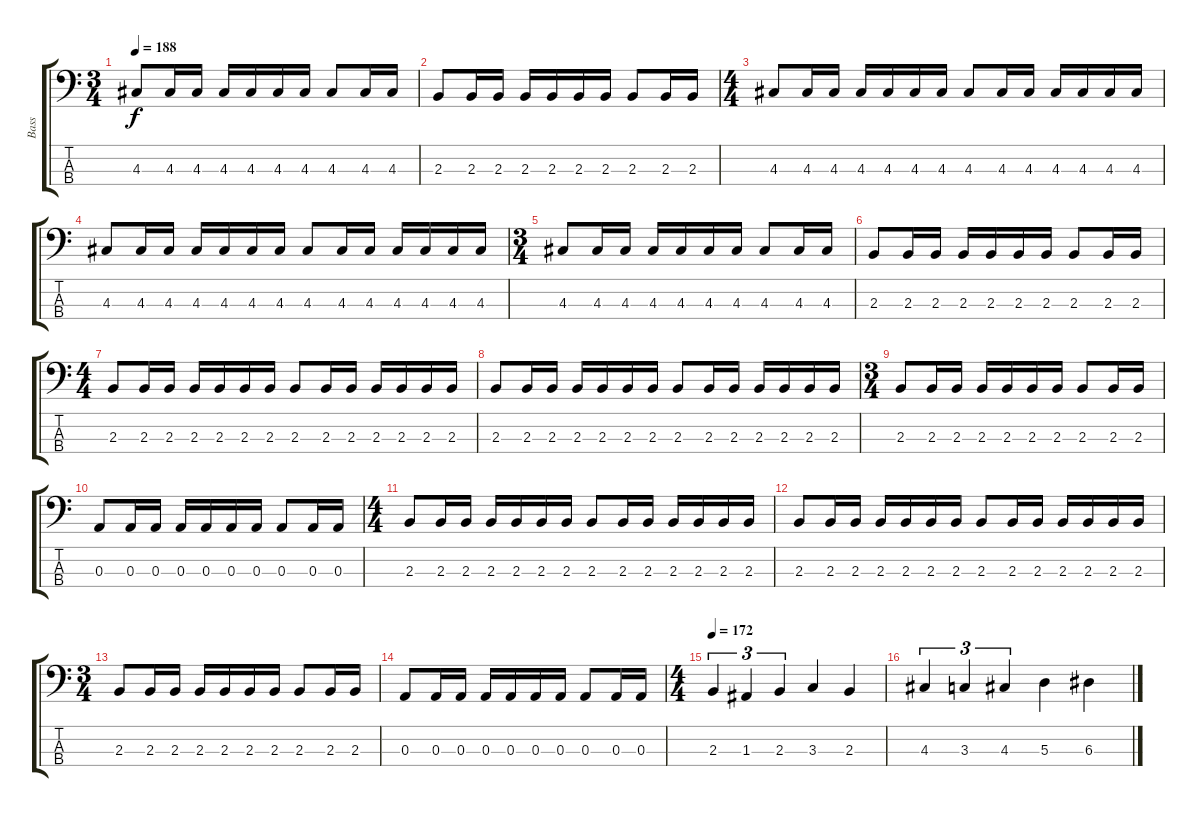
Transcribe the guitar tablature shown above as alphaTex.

\track ("Bass" "Bass") {instrument electricbassfinger}
\staff {score tabs}
\tuning (G2 D2 A1 E1) {hide}
\ts (3 4)
\tempo 188
\clef f4
\ks c
4.3.8{dy f} 4.3.16 4.3.16 4.3.16 4.3.16 4.3.16 4.3.16 4.3.8 4.3.16 4.3.16 |
2.3.8 2.3.16 2.3.16 2.3.16 2.3.16 2.3.16 2.3.16 2.3.8 2.3.16 2.3.16 |
\ts (4 4)
4.3.8 4.3.16 4.3.16 4.3.16 4.3.16 4.3.16 4.3.16 4.3.8 4.3.16 4.3.16 4.3.16 4.3.16 4.3.16 4.3.16 |
4.3.8 4.3.16 4.3.16 4.3.16 4.3.16 4.3.16 4.3.16 4.3.8 4.3.16 4.3.16 4.3.16 4.3.16 4.3.16 4.3.16 |
\ts (3 4)
4.3.8 4.3.16 4.3.16 4.3.16 4.3.16 4.3.16 4.3.16 4.3.8 4.3.16 4.3.16 |
2.3.8 2.3.16 2.3.16 2.3.16 2.3.16 2.3.16 2.3.16 2.3.8 2.3.16 2.3.16 |
\ts (4 4)
2.3.8 2.3.16 2.3.16 2.3.16 2.3.16 2.3.16 2.3.16 2.3.8 2.3.16 2.3.16 2.3.16 2.3.16 2.3.16 2.3.16 |
2.3.8 2.3.16 2.3.16 2.3.16 2.3.16 2.3.16 2.3.16 2.3.8 2.3.16 2.3.16 2.3.16 2.3.16 2.3.16 2.3.16 |
\ts (3 4)
2.3.8 2.3.16 2.3.16 2.3.16 2.3.16 2.3.16 2.3.16 2.3.8 2.3.16 2.3.16 |
0.3.8 0.3.16 0.3.16 0.3.16 0.3.16 0.3.16 0.3.16 0.3.8 0.3.16 0.3.16 |
\ts (4 4)
2.3.8 2.3.16 2.3.16 2.3.16 2.3.16 2.3.16 2.3.16 2.3.8 2.3.16 2.3.16 2.3.16 2.3.16 2.3.16 2.3.16 |
2.3.8 2.3.16 2.3.16 2.3.16 2.3.16 2.3.16 2.3.16 2.3.8 2.3.16 2.3.16 2.3.16 2.3.16 2.3.16 2.3.16 |
\ts (3 4)
2.3.8 2.3.16 2.3.16 2.3.16 2.3.16 2.3.16 2.3.16 2.3.8 2.3.16 2.3.16 |
0.3.8 0.3.16 0.3.16 0.3.16 0.3.16 0.3.16 0.3.16 0.3.8 0.3.16 0.3.16 |
\ts (4 4)
\tempo 172
2.3.4{tu (3 2)} 1.3.4{tu (3 2)} 2.3.4{tu (3 2)} 3.3.4 2.3.4 |
4.3.4{tu (3 2)} 3.3.4{tu (3 2)} 4.3.4{tu (3 2)} 5.3.4 6.3.4
